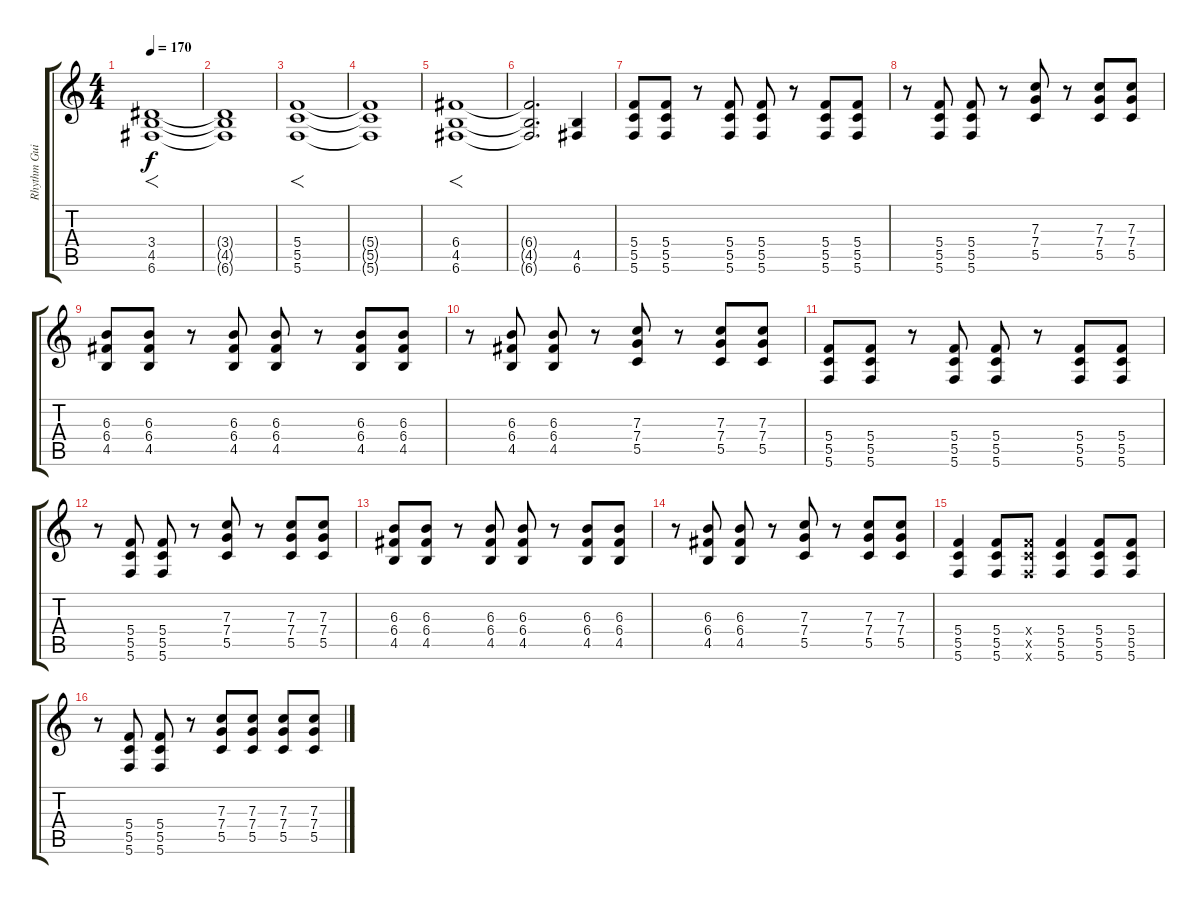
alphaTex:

\track ("Rhythm Guitar" "Rhythm Gui") {instrument distortionguitar}
\staff {score tabs}
\tuning (D4 A3 F3 C3 G2 C2) {hide}
\ts (4 4)
\tempo 170
\clef g2
\ks c
(3.4 4.5 6.6).1{f dy f} |
(3.4{t} 4.5{t} 6.6{t}).1 |
(5.4 5.5 5.6).1{f} |
(5.4{t} 5.5{t} 5.6{t}).1 |
(6.4 4.5 6.6).1{f} |
(6.4{t} 4.5{t} 6.6{t}).2{d} (4.5 6.6).4 |
(5.4 5.5 5.6).8 (5.4 5.5 5.6).8 r.8 (5.4 5.5 5.6).8 (5.4 5.5 5.6).8 r.8 (5.4 5.5 5.6).8 (5.4 5.5 5.6).8 |
r.8 (5.4 5.5 5.6).8 (5.4 5.5 5.6).8 r.8 (7.3 7.4 5.5).8 r.8 (7.3 7.4 5.5).8 (7.3 7.4 5.5).8 |
(6.3 6.4 4.5).8 (6.3 6.4 4.5).8 r.8 (6.3 6.4 4.5).8 (6.3 6.4 4.5).8 r.8 (6.3 6.4 4.5).8 (6.3 6.4 4.5).8 |
r.8 (6.3 6.4 4.5).8 (6.3 6.4 4.5).8 r.8 (7.3 7.4 5.5).8 r.8 (7.3 7.4 5.5).8 (7.3 7.4 5.5).8 |
(5.4 5.5 5.6).8 (5.4 5.5 5.6).8 r.8 (5.4 5.5 5.6).8 (5.4 5.5 5.6).8 r.8 (5.4 5.5 5.6).8 (5.4 5.5 5.6).8 |
r.8 (5.4 5.5 5.6).8 (5.4 5.5 5.6).8 r.8 (7.3 7.4 5.5).8 r.8 (7.3 7.4 5.5).8 (7.3 7.4 5.5).8 |
(6.3 6.4 4.5).8 (6.3 6.4 4.5).8 r.8 (6.3 6.4 4.5).8 (6.3 6.4 4.5).8 r.8 (6.3 6.4 4.5).8 (6.3 6.4 4.5).8 |
r.8 (6.3 6.4 4.5).8 (6.3 6.4 4.5).8 r.8 (7.3 7.4 5.5).8 r.8 (7.3 7.4 5.5).8 (7.3 7.4 5.5).8 |
(5.4 5.5 5.6).4 (5.4 5.5 5.6).8 (5.4{x} 5.5{x} 5.6{x}).8 (5.4 5.5 5.6).4 (5.4 5.5 5.6).8 (5.4 5.5 5.6).8 |
r.8 (5.4 5.5 5.6).8 (5.4 5.5 5.6).8 r.8 (7.3 7.4 5.5).8 (7.3 7.4 5.5).8 (7.3 7.4 5.5).8 (7.3 7.4 5.5).8
